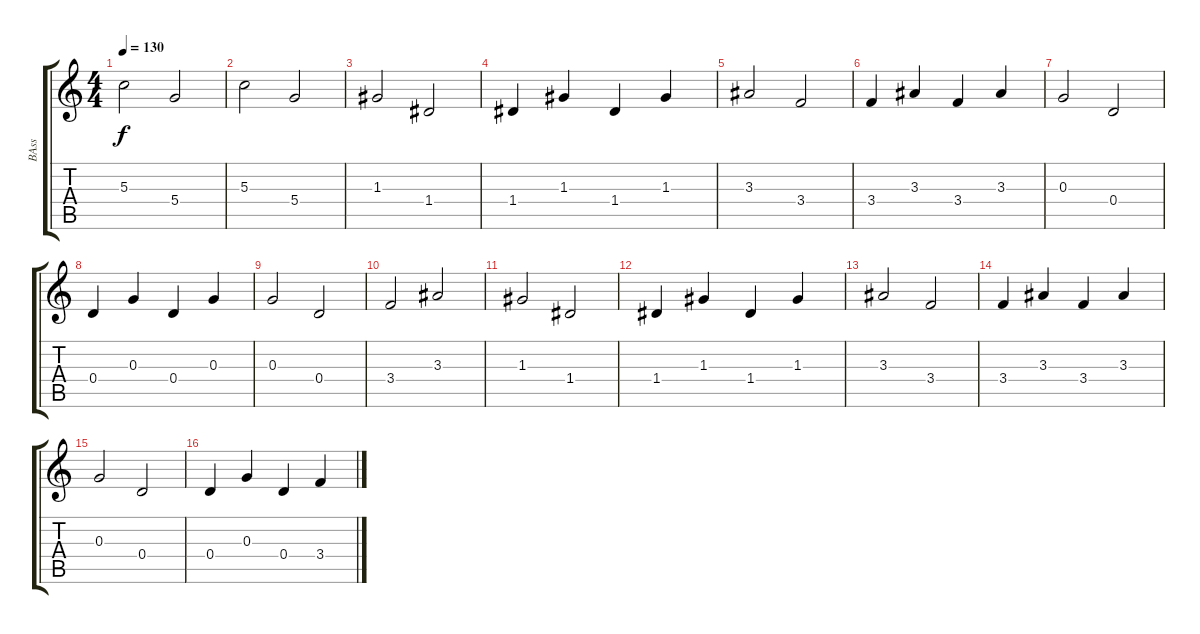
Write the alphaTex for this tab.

\track ("BAss" "BAss") {instrument acousticbass}
\staff {score tabs}
\tuning (E4 B3 G3 D3 A2 E2) {hide}
\ts (4 4)
\tempo 130
\clef g2
\ks c
5.3.2{dy f} 5.4.2 |
5.3.2 5.4.2 |
1.3.2 1.4.2 |
1.4.4 1.3.4 1.4.4 1.3.4 |
3.3.2 3.4.2 |
3.4.4 3.3.4 3.4.4 3.3.4 |
0.3.2 0.4.2 |
0.4.4 0.3.4 0.4.4 0.3.4 |
0.3.2 0.4.2 |
3.4.2 3.3.2 |
1.3.2 1.4.2 |
1.4.4 1.3.4 1.4.4 1.3.4 |
3.3.2 3.4.2 |
3.4.4 3.3.4 3.4.4 3.3.4 |
0.3.2 0.4.2 |
0.4.4 0.3.4 0.4.4 3.4.4
